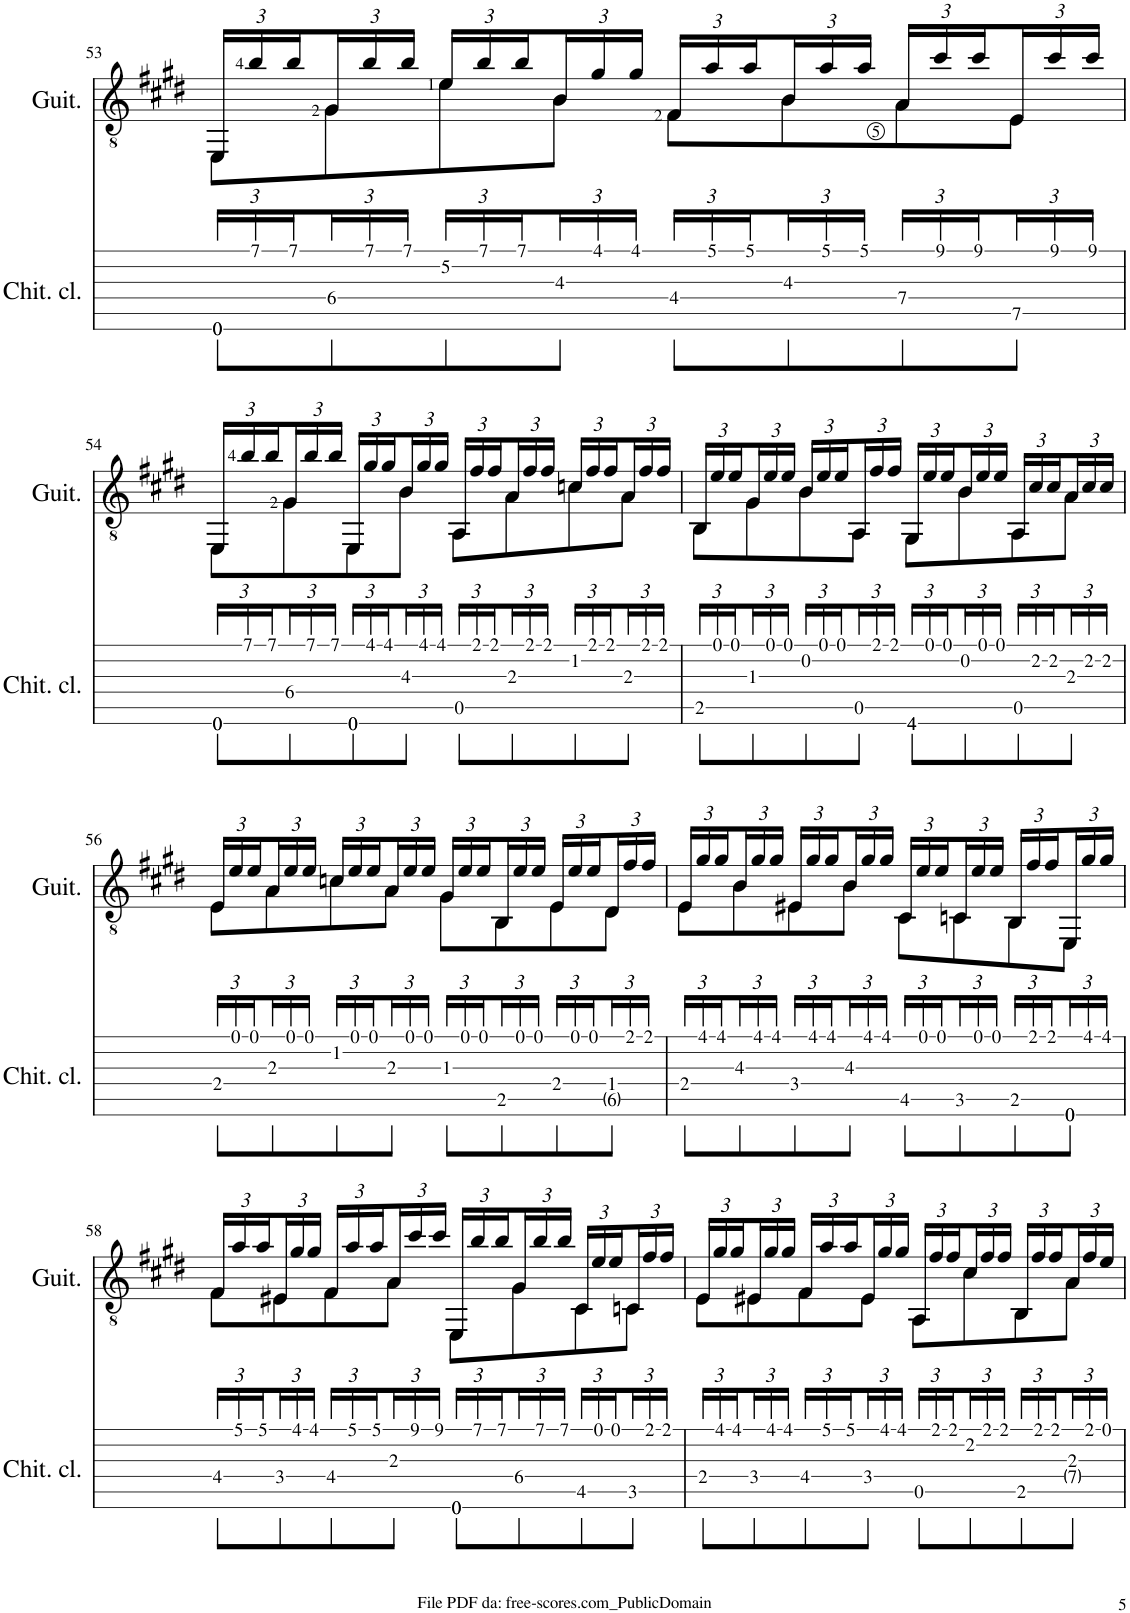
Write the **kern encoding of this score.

**kern	**kern
*part2	*part1
*staff2	*staff1
*I"Chitarra classica	*I"Guitar
*I'Chit. cl.	*I'Guit.
!!LO:PB:g=z
*	*clefGv2
*k[f#c#g#d#]	*k[f#c#g#d#]
*M4/4	*M4/4
*met(c)	*met(c)
*Xbrackettup	*Xbrackettup
=53	=53
*^	*^
24EE/LL	8EE\L	24EE/LL	8EE\L
24b/	.	24b/	.
24b/	.	24b/	.
24G#/	8G#\	24G#/	8G#\
24b/	.	24b/	.
24b/JJ	.	24b/JJ	.
24e/LL	8e\	24e/LL	8e\
24b/	.	24b/	.
24b/	.	24b/	.
24B/	8B\J	24B/	8B\J
24g#/	.	24g#/	.
24g#/JJ	.	24g#/JJ	.
24F#/LL	8F#\L	24F#/LL	8F#\L
24a/	.	24a/	.
24a/	.	24a/	.
24B/	8B\	24B/	8B\
24a/	.	24a/	.
24a/JJ	.	24a/JJ	.
24A/LL	8A\	24A/LL	8A\
24cc#/	.	24cc#/	.
24cc#/	.	24cc#/	.
24E/	8E\J	24E/	8E\J
24cc#/	.	24cc#/	.
24cc#/JJ	.	24cc#/JJ	.
!!LO:LB:g=z	!!
=54	=54	=54	=54
24EE/LL	8EE\L	24EE/LL	8EE\L
24b/	.	24b/	.
24b/	.	24b/	.
24G#/	8G#\	24G#/	8G#\
24b/	.	24b/	.
24b/JJ	.	24b/JJ	.
24EE/LL	8EE\	24EE/LL	8EE\
24g#/	.	24g#/	.
24g#/	.	24g#/	.
24B/	8B\J	24B/	8B\J
24g#/	.	24g#/	.
24g#/JJ	.	24g#/JJ	.
24AA/LL	8AA\L	24AA/LL	8AA\L
24f#/	.	24f#/	.
24f#/	.	24f#/	.
24A/	8A\	24A/	8A\
24f#/	.	24f#/	.
24f#/JJ	.	24f#/JJ	.
24cn/LL	8c\	24cn/LL	8c\
24f#/	.	24f#/	.
24f#/	.	24f#/	.
24A/	8A\J	24A/	8A\J
24f#/	.	24f#/	.
24f#/JJ	.	24f#/JJ	.
=55	=55	=55	=55
24BB/LL	8BB\L	24BB/LL	8BB\L
24e/	.	24e/	.
24e/	.	24e/	.
24G#/	8G#\	24G#/	8G#\
24e/	.	24e/	.
24e/JJ	.	24e/JJ	.
24B/LL	8B\	24B/LL	8B\
24e/	.	24e/	.
24e/	.	24e/	.
24AA/	8AA\J	24AA/	8AA\J
24f#/	.	24f#/	.
24f#/JJ	.	24f#/JJ	.
24GG#/LL	8GG#\L	24GG#/LL	8GG#\L
24e/	.	24e/	.
24e/	.	24e/	.
24B/	8B\	24B/	8B\
24e/	.	24e/	.
24e/JJ	.	24e/JJ	.
24AA/LL	8AA\	24AA/LL	8AA\
24c#/	.	24c#/	.
24c#/	.	24c#/	.
24A/	8A\J	24A/	8A\J
24c#/	.	24c#/	.
24c#/JJ	.	24c#/JJ	.
!!LO:LB:g=z	!!
=56	=56	=56	=56
24E/LL	8E\L	24E/LL	8E\L
24e/	.	24e/	.
24e/	.	24e/	.
24A/	8A\	24A/	8A\
24e/	.	24e/	.
24e/JJ	.	24e/JJ	.
24cn/LL	8c\	24cn/LL	8c\
24e/	.	24e/	.
24e/	.	24e/	.
24A/	8A\J	24A/	8A\J
24e/	.	24e/	.
24e/JJ	.	24e/JJ	.
24G#/LL	8G#\L	24G#/LL	8G#\L
24e/	.	24e/	.
24e/	.	24e/	.
24BB/	8BB\	24BB/	8BB\
24e/	.	24e/	.
24e/JJ	.	24e/JJ	.
24E/LL	8E\	24E/LL	8E\
24e/	.	24e/	.
24e/	.	24e/	.
24D#/	8D#\J	24D#/	8D#\J
24f#/	.	24f#/	.
24f#/JJ	.	24f#/JJ	.
=57	=57	=57	=57
24E/LL	8E\L	24E/LL	8E\L
24g#/	.	24g#/	.
24g#/	.	24g#/	.
24B/	8B\	24B/	8B\
24g#/	.	24g#/	.
24g#/JJ	.	24g#/JJ	.
24E#X/LL	8E#\	24E#X/LL	8E#\
24g#/	.	24g#/	.
24g#/	.	24g#/	.
24B/	8B\J	24B/	8B\J
24g#/	.	24g#/	.
24g#/JJ	.	24g#/JJ	.
24C#/LL	8C#\L	24C#/LL	8C#\L
24e/	.	24e/	.
24e/	.	24e/	.
24Cn/	8C\	24Cn/	8C\
24e/	.	24e/	.
24e/JJ	.	24e/JJ	.
24BB/LL	8BB\	24BB/LL	8BB\
24f#/	.	24f#/	.
24f#/	.	24f#/	.
24EE/	8EE\J	24EE/	8EE\J
24g#/	.	24g#/	.
24g#/JJ	.	24g#/JJ	.
!!LO:LB:g=z	!!
=58	=58	=58	=58
24F#/LL	8F#\L	24F#/LL	8F#\L
24a/	.	24a/	.
24a/	.	24a/	.
24E#X/	8E#\	24E#X/	8E#\
24g#/	.	24g#/	.
24g#/JJ	.	24g#/JJ	.
24F#/LL	8F#\	24F#/LL	8F#\
24a/	.	24a/	.
24a/	.	24a/	.
24A/	8A\J	24A/	8A\J
24cc#/	.	24cc#/	.
24cc#/JJ	.	24cc#/JJ	.
24EE/LL	8EE\L	24EE/LL	8EE\L
24b/	.	24b/	.
24b/	.	24b/	.
24G#/	8G#\	24G#/	8G#\
24b/	.	24b/	.
24b/JJ	.	24b/JJ	.
24C#/LL	8C#\	24C#/LL	8C#\
24e/	.	24e/	.
24e/	.	24e/	.
24Cn/	8C\J	24Cn/	8C\J
24f#/	.	24f#/	.
24f#/JJ	.	24f#/JJ	.
=59	=59	=59	=59
24E/LL	8E\L	24E/LL	8E\L
24g#/	.	24g#/	.
24g#/	.	24g#/	.
24E#X/	8E#\	24E#X/	8E#\
24g#/	.	24g#/	.
24g#/JJ	.	24g#/JJ	.
24F#/LL	8F#\	24F#/LL	8F#\
24a/	.	24a/	.
24a/	.	24a/	.
24E#/	8E#\J	24E#/	8E#\J
24g#/	.	24g#/	.
24g#/JJ	.	24g#/JJ	.
24AA/LL	8AA\L	24AA/LL	8AA\L
24f#/	.	24f#/	.
24f#/	.	24f#/	.
24c#/	8c#\	24c#/	8c#\
24f#/	.	24f#/	.
24f#/JJ	.	24f#/JJ	.
24BB/LL	8BB\	24BB/LL	8BB\
24f#/	.	24f#/	.
24f#/	.	24f#/	.
24A/	8A\J	24A/	8A\J
24f#/	.	24f#/	.
24e/JJ	.	24e/JJ	.
*v	*v	*	*
*	*v	*v
=	=
*-	*-
